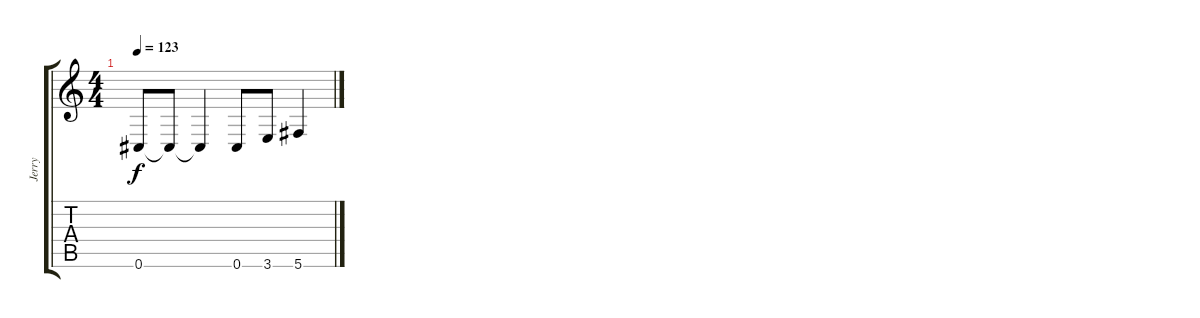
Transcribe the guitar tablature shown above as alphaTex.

\track ("Jerry" "Jerry") {instrument distortionguitar}
\staff {score tabs}
\tuning (Eb4 Bb3 Gb3 Db3 Ab2 Db2) {hide}
\ts (4 4)
\tempo 123
\clef g2
\ks c
0.6{t}.8{dy f} 0.6{t}.8 0.6{t}.4 0.6.8 3.6.8 5.6.4
